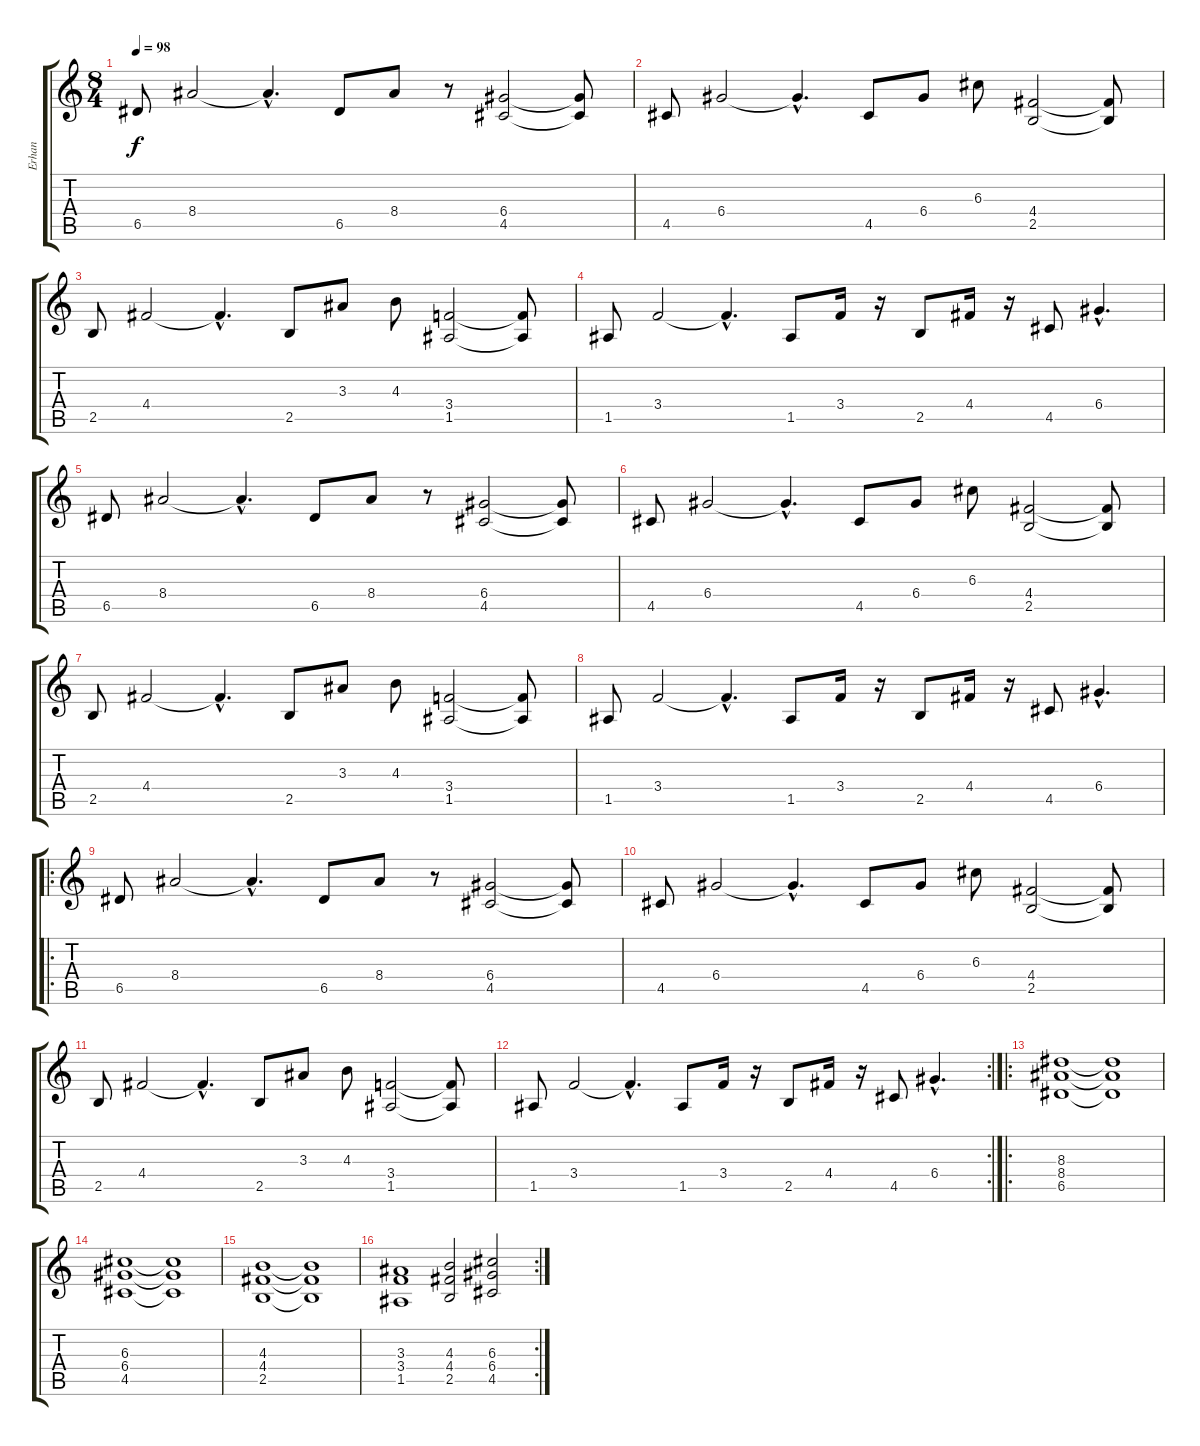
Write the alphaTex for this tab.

\track ("Erhan" "Erhan") {instrument electricguitarclean}
\staff {score tabs}
\tuning (E4 B3 G3 D3 A2 E2) {hide}
\ts (8 4)
\tempo 98
\clef g2
\ks c
6.5.8{dy f instrument electricguitarclean} 8.4.2 8.4{hac t}.4{d} 6.5.8 8.4.8 r.8 (6.4 4.5).2 (6.4{t} 4.5{t}).8 |
4.5.8 6.4.2 6.4{hac t}.4{d} 4.5.8 6.4.8 6.3.8 (4.4 2.5).2 (4.4{t} 2.5{t}).8 |
2.5.8 4.4.2 4.4{hac t}.4{d} 2.5.8 3.3.8 4.3.8 (3.4 1.5).2 (3.4{t} 1.5{t}).8 |
1.5.8 3.4.2 3.4{hac t}.4{d} 1.5.8 3.4.16 r.16 2.5.8 4.4.16 r.16 4.5.8 6.4{hac}.4{d} |
6.5.8 8.4.2 8.4{hac t}.4{d} 6.5.8 8.4.8 r.8 (6.4 4.5).2 (6.4{t} 4.5{t}).8 |
4.5.8 6.4.2 6.4{hac t}.4{d} 4.5.8 6.4.8 6.3.8 (4.4 2.5).2 (4.4{t} 2.5{t}).8 |
2.5.8 4.4.2 4.4{hac t}.4{d} 2.5.8 3.3.8 4.3.8 (3.4 1.5).2 (3.4{t} 1.5{t}).8 |
1.5.8 3.4.2 3.4{hac t}.4{d} 1.5.8 3.4.16 r.16 2.5.8 4.4.16 r.16 4.5.8 6.4{hac}.4{d} |
\ro
6.5.8 8.4.2 8.4{hac t}.4{d} 6.5.8 8.4.8 r.8 (6.4 4.5).2 (6.4{t} 4.5{t}).8 |
4.5.8 6.4.2 6.4{hac t}.4{d} 4.5.8 6.4.8 6.3.8 (4.4 2.5).2 (4.4{t} 2.5{t}).8 |
2.5.8 4.4.2 4.4{hac t}.4{d} 2.5.8 3.3.8 4.3.8 (3.4 1.5).2 (3.4{t} 1.5{t}).8 |
\rc 2
1.5.8 3.4.2 3.4{hac t}.4{d} 1.5.8 3.4.16 r.16 2.5.8 4.4.16 r.16 4.5.8 6.4{hac}.4{d} |
\ro
(8.3 8.4 6.5).1{instrument distortionguitar} (8.3{t} 8.4{t} 6.5{t}).1 |
(6.3 6.4 4.5).1 (6.3{t} 6.4{t} 4.5{t}).1 |
(4.3 4.4 2.5).1 (4.3{t} 4.4{t} 2.5{t}).1 |
\rc 2
(3.3 3.4 1.5).1 (4.3 4.4 2.5).2 (6.3 6.4 4.5).2
